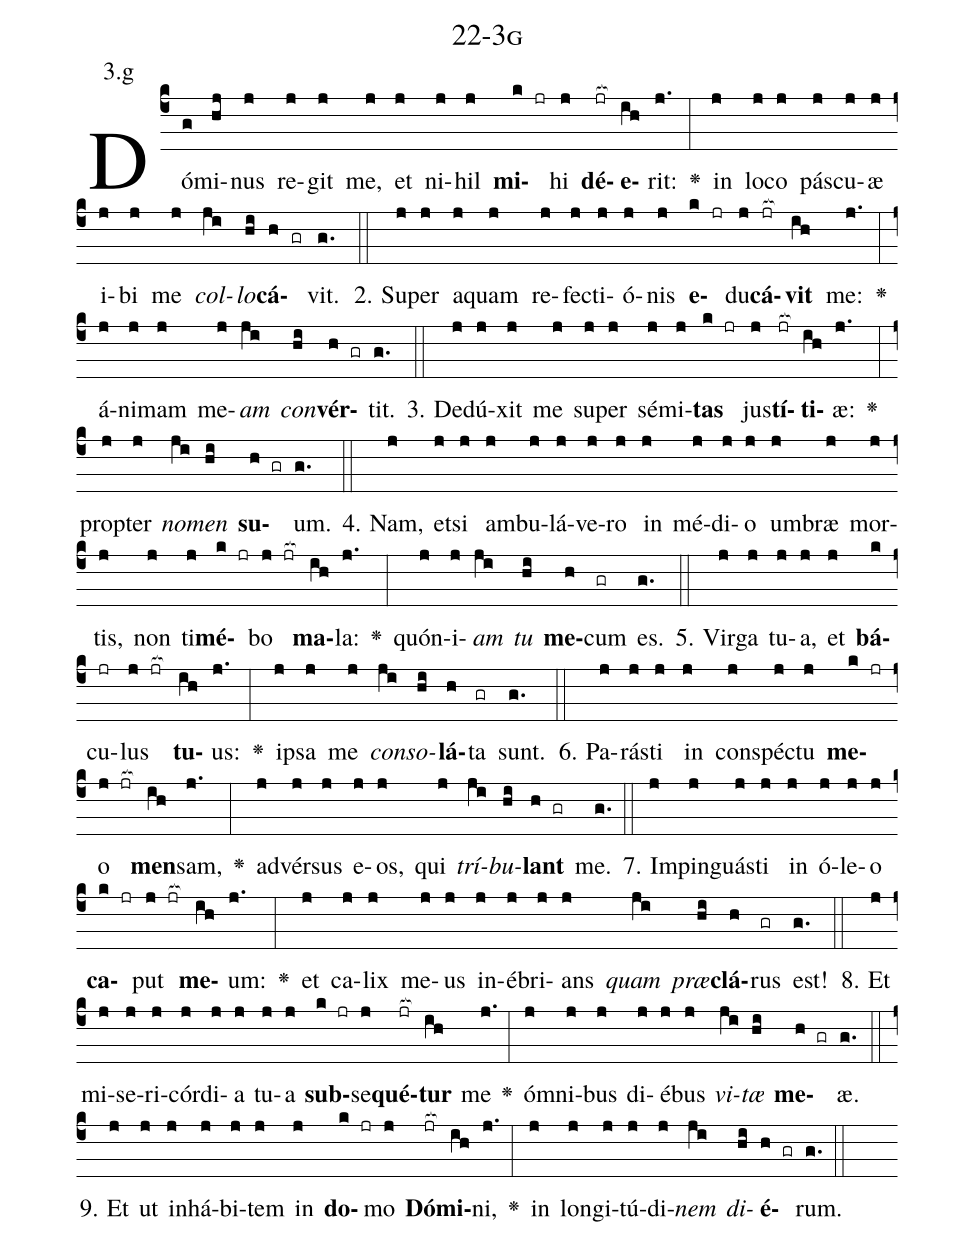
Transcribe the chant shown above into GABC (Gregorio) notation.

name: 22-3g;
annotation: 3.g;
%%
(c4)Dó(g)mi(hj)nus(j) re(j)git(j) me,(j) et(j) ni(j)hil(j) <b>mi</b>(k jr)hi(j) <b>dé</b>(jr[ocb:1{])<b>e</b>(ih[ocb:0}])rit:(j.) <v>\greheightstar</v>(:) in(j) lo(j)co(j) pás(j)cu(j)æ(j) i(j)bi(j) me(j) <i>col</i>(ji)<i>lo</i>(hi)<b>cá</b>(h gr)vit.(g.) (::)
2. Su(j)per(j) a(j)quam(j) re(j)fec(j)ti(j)ó(j)nis(j) <b>e</b>(k jr)du(j)<b>cá</b>(jr[ocb:1{])<b>vit</b>(ih[ocb:0}]) me:(j.) <v>\greheightstar</v>(:) á(j)ni(j)mam(j) me(j)<i>am</i>(ji) <i>con</i>(hi)<b>vér</b>(h gr)tit.(g.) (::)
3. De(j)dú(j)xit(j) me(j) su(j)per(j) sé(j)mi(j)<b>tas</b>(k jr) jus(j)<b>tí</b>(jr[ocb:1{])<b>ti</b>(ih[ocb:0}])æ:(j.) <v>\greheightstar</v>(:) prop(j)ter(j) <i>no</i>(ji)<i>men</i>(hi) <b>su</b>(h gr)um.(g.) (::)
4. Nam,(j) et(j)si(j) am(j)bu(j)lá(j)ve(j)ro(j) in(j) mé(j)di(j)o(j) um(j)bræ(j) mor(j)tis,(j) non(j) ti(j)<b>mé</b>(k jr)bo(j jr[ocb:1{]) <b>ma</b>(ih[ocb:0}])la:(j.) <v>\greheightstar</v>(:) quón(j)i(j)<i>am</i>(ji) <i>tu</i>(hi) <b>me</b>(h)cum(gr) es.(g.) (::)
5. Vir(j)ga(j) tu(j)a,(j) et(j) <b>bá</b>(k)cu(jr)lus(j jr[ocb:1{]) <b>tu</b>(ih[ocb:0}])us:(j.) <v>\greheightstar</v>(:) ip(j)sa(j) me(j) <i>con</i>(ji)<i>so</i>(hi)<b>lá</b>(h)ta(gr) sunt.(g.) (::)
6. Pa(j)rás(j)ti(j) in(j) con(j)spéc(j)tu(j) <b>me</b>(k jr)o(j jr[ocb:1{]) <b>men</b>(ih[ocb:0}])sam,(j.) <v>\greheightstar</v>(:) ad(j)vér(j)sus(j) e(j)os,(j) qui(j) <i>trí</i>(ji)<i>bu</i>(hi)<b>lant</b>(h gr) me.(g.) (::)
7. Im(j)pin(j)guás(j)ti(j) in(j) ó(j)le(j)o(j) <b>ca</b>(k jr)put(j jr[ocb:1{]) <b>me</b>(ih[ocb:0}])um:(j.) <v>\greheightstar</v>(:) et(j) ca(j)lix(j) me(j)us(j) in(j)é(j)bri(j)ans(j) <i>quam</i>(ji) <i>præ</i>(hi)<b>clá</b>(h)rus(gr) est!(g.) (::)
8. Et(j) mi(j)se(j)ri(j)cór(j)di(j)a(j) tu(j)a(j) <b>sub</b>(k jr)se(j)<b>qué</b>(jr[ocb:1{])<b>tur</b>(ih[ocb:0}]) me(j.) <v>\greheightstar</v>(:) óm(j)ni(j)bus(j) di(j)é(j)bus(j) <i>vi</i>(ji)<i>tæ</i>(hi) <b>me</b>(h gr)æ.(g.) (::)
9. Et(j) ut(j) in(j)há(j)bi(j)tem(j) in(j) <b>do</b>(k jr)mo(j) <b>Dó</b>(jr[ocb:1{])<b>mi</b>(ih[ocb:0}])ni,(j.) <v>\greheightstar</v>(:) in(j) lon(j)gi(j)tú(j)di(j)<i>nem</i>(ji) <i>di</i>(hi)<b>é</b>(h gr)rum.(g.) (::)
